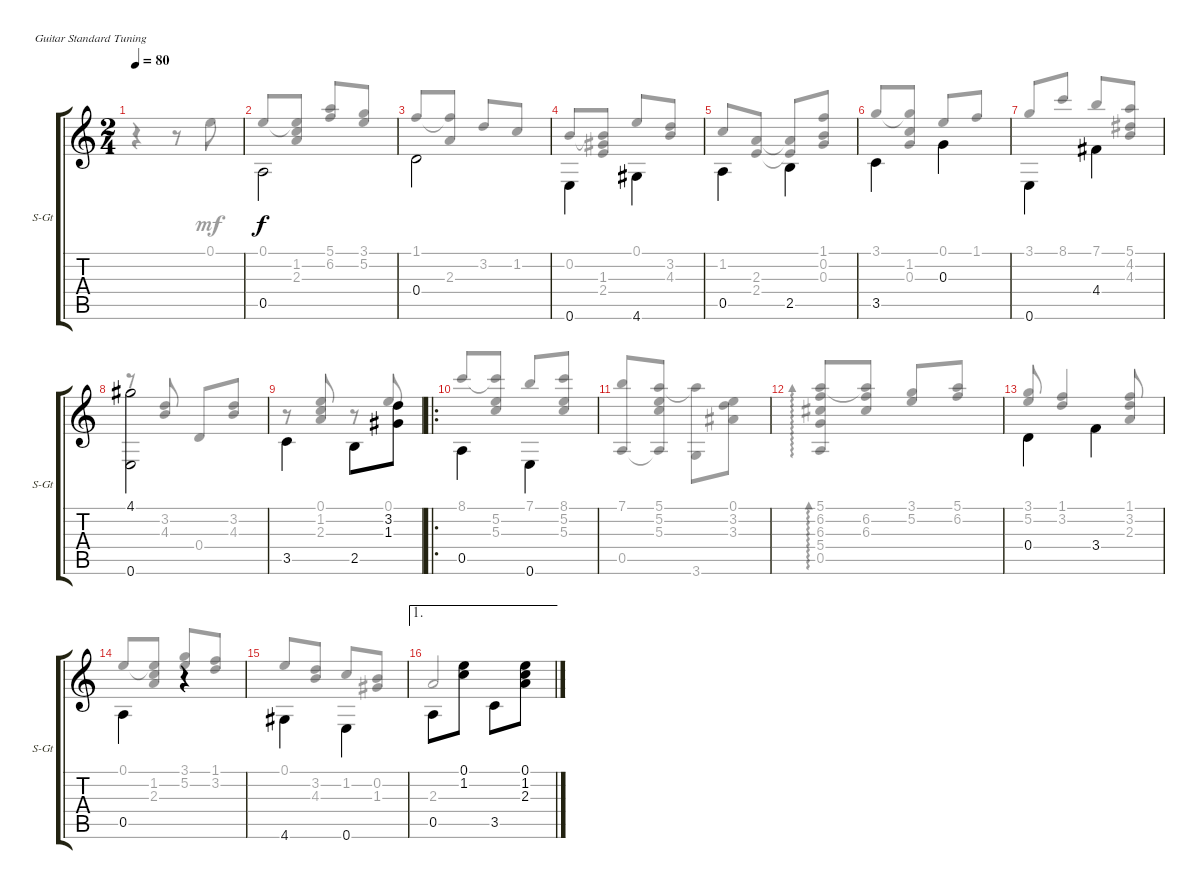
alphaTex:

\defaultSystemsLayout 4
\bracketExtendMode groupsimilarinstruments
\useSystemSignSeparator
\singleTrackTrackNamePolicy allsystems
\multiTrackTrackNamePolicy allsystems
\firstSystemTrackNameOrientation horizontal
\otherSystemsTrackNameOrientation horizontal
\track ("Steel Guitar" "S-Gt") {instrument acousticguitarsteel}
\staff {score tabs}
\tuning (E4 B3 G3 D3 A2 E2)
\voice
\ts (2 4)
\tempo 80
\clef g2
\ks c
|
0.5.2{beam invert} |
0.4.2{beam invert} |
0.6.4{beam invert} 4.6.4{beam invert} |
0.5.4{beam invert} 2.5.4{beam invert} |
3.5.4{beam invert} 0.3.4{beam invert} |
0.6.4{beam invert} 4.4.4{beam invert} |
(0.6 4.1).2{beam invert} |
3.5.4{beam invert} 2.5.8{beam invert} (1.3 3.2).8 |
\ro
0.5.4{beam invert} 0.6.4{beam invert} |
|
|
0.4.4{beam invert} 3.4.4{beam invert} |
0.5.4{beam invert} r.4 |
4.6.4{beam invert} 0.6.4{beam invert} |
\ae 1
0.5.8{beam invert} (1.2 0.1).8 3.5.8{beam invert} (1.2 0.1 2.3).8
\voice
\clef g2
\ottava regular
\simile none
\ks c
r.4{dy mf} r.8 0.1.8 |
0.1.8{beam invert} (2.3 1.2 0.1{t}).8 (6.2 5.1).8{beam invert} (5.2 3.1).8 |
1.1.8{beam invert} (1.1{t} 2.3).8 3.2.8{beam invert} 1.2.8 |
0.2.8{beam invert} (0.2{t} 2.4 1.3).8 0.1.8{beam invert} (4.3 3.2).8 |
1.2.8{beam invert} (2.4 2.3).8 (2.3{t} 2.4{t}).8{beam invert} (0.3 0.2 1.1).8 |
3.1.8{beam invert} (3.1{t} 0.3 1.2).8 0.1.8{beam invert} 1.1.8 |
3.1.8{beam invert} 8.1.8 7.1.8{beam invert} (5.1 4.2 4.3).8 |
r.8 (3.2 4.3).8{beam invert} 0.4.8{beam invert} (4.3 3.2).8 |
r.8 (2.3 1.2 0.1).8{beam invert} r.8 0.1.8{beam invert} |
8.1.8{beam invert} (8.1{t} 5.3 5.2).8 7.1.8{beam invert} (5.3 5.2 8.1).8 |
(7.1 0.5).8{beam invert} (5.1 5.2 5.3 0.5{t}).8 (3.6 5.1{t}).8 (3.3 3.2 0.1).8 |
(0.5 5.4 6.3 6.2 5.1).8{ad 0 beam invert} (6.2 6.3 5.1{t}).8 (5.2 3.1).8{beam invert} (5.1 6.2).8 |
(5.2 3.1).8{beam invert} (3.2 1.1).4{beam invert} (2.3 3.2 1.1).8{beam invert} |
0.1.8{beam invert} (0.1{t} 2.3 1.2).8 (5.2 3.1).8{beam invert} (3.2 1.1).8 |
0.1.8{beam invert} (4.3 3.2).8 1.2.8{beam invert} (1.3 0.2).8 |
2.3.2{beam invert}
